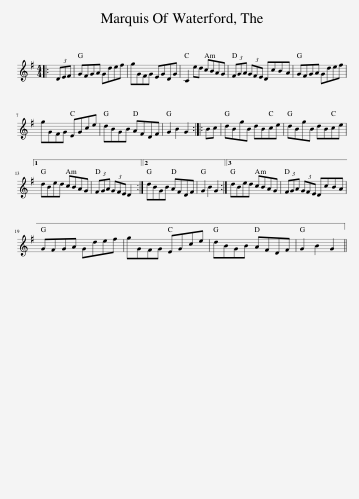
X:1
L:1/8
M:4/4
I:linebreak $
K:G
V:1 treble
V:1
|: (3DEF | GFGA Gdef | gGFG EGDG | C2 ed cBAG | (3FGA (3GFE DcBA | %5
 GFGA Gdef |$ gGFG EGce | dBGB AFDF | G2 B2 G2 :: Bc | %10
 dBgB dBce | dBgB dBce |1$ dBed cBAG | (3FGA (3GFE D2 :|2 dBGB AFDF | %15
 G2 B2 G2 :|3 dBed cBAG | (3FGA (3GFE DcBA |$ GFGA Gdef | gGFG EGce | %20
 dBGB AFDF | G2 B2 G2 || %22
